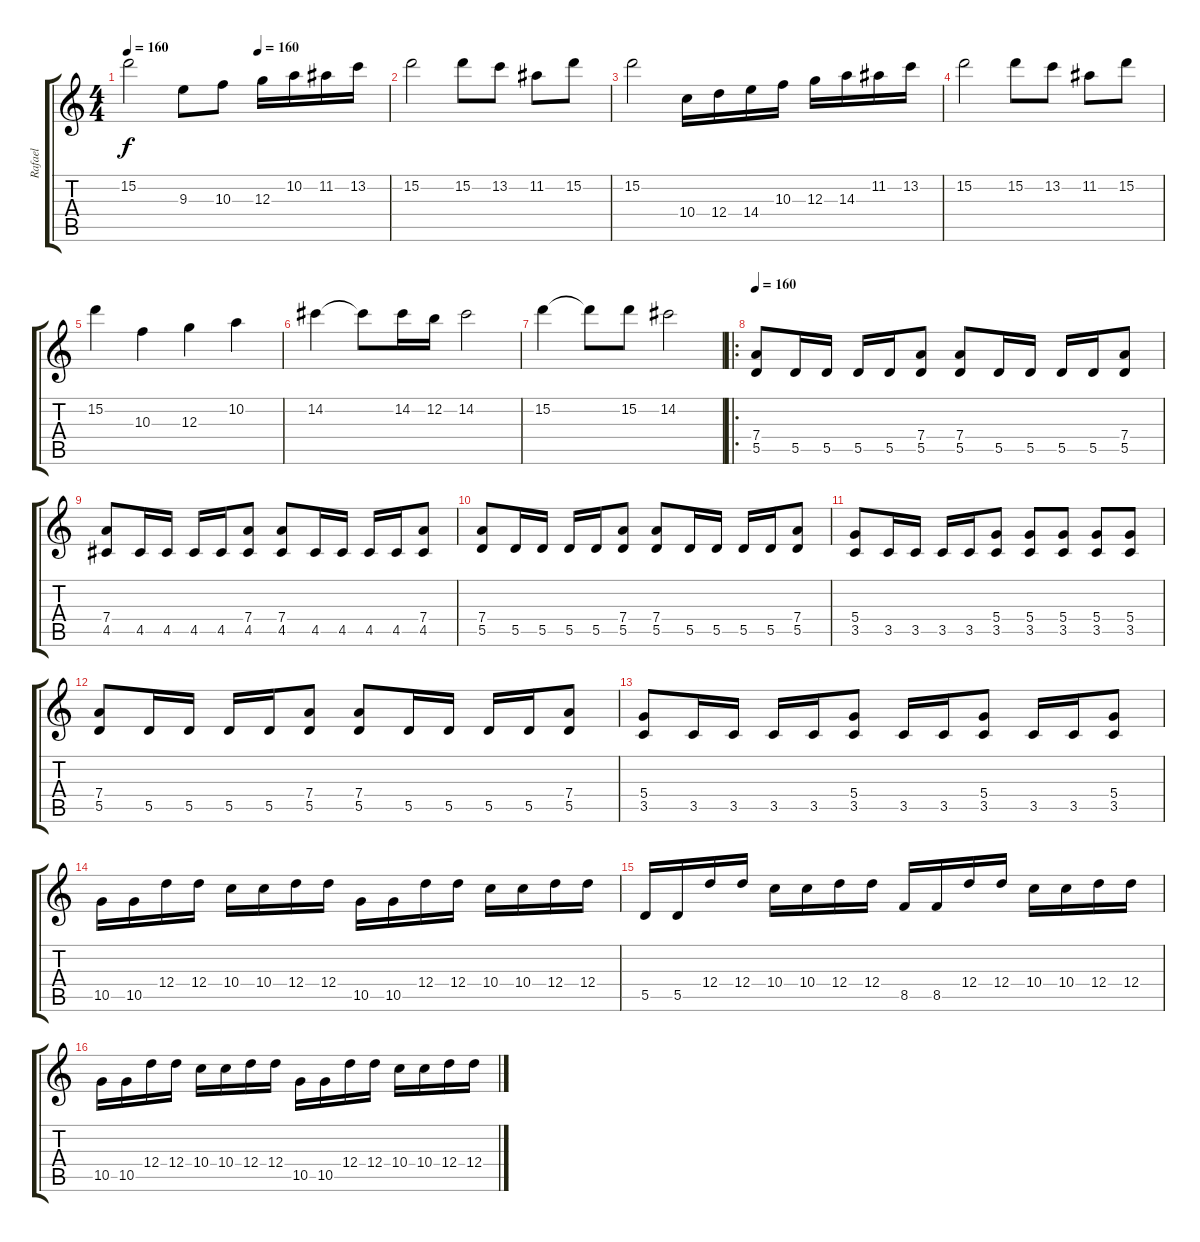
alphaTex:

\track ("Rafael" "Rafael") {instrument distortionguitar}
\staff {score tabs}
\tuning (E4 B3 G3 D3 A2 E2) {hide}
\ts (4 4)
\tempo 160
\tempo (160 0.5)
\clef g2
\ks c
15.2.2{dy f} 9.3.8 10.3.8 12.3.16 10.2.16 11.2.16 13.2.16 |
15.2.2 15.2.8 13.2.8 11.2.8 15.2.8 |
15.2.2 10.4.16 12.4.16 14.4.16 10.3.16 12.3.16 14.3.16 11.2.16 13.2.16 |
15.2.2 15.2.8 13.2.8 11.2.8 15.2.8 |
15.2.4 10.3.4 12.3.4 10.2.4 |
14.2.4 14.2{t}.8 14.2.16 12.2.16 14.2.2 |
15.2.4 15.2{t}.8 15.2.8 14.2.2 |
\ro
\tempo 160
(7.4 5.5).8 5.5.16 5.5.16 5.5.16 5.5.16 (7.4 5.5).8 (7.4 5.5).8 5.5.16 5.5.16 5.5.16 5.5.16 (7.4 5.5).8 |
(7.4 4.5).8 4.5.16 4.5.16 4.5.16 4.5.16 (7.4 4.5).8 (7.4 4.5).8 4.5.16 4.5.16 4.5.16 4.5.16 (7.4 4.5).8 |
(7.4 5.5).8 5.5.16 5.5.16 5.5.16 5.5.16 (7.4 5.5).8 (7.4 5.5).8 5.5.16 5.5.16 5.5.16 5.5.16 (7.4 5.5).8 |
(5.4 3.5).8 3.5.16 3.5.16 3.5.16 3.5.16 (5.4 3.5).8 (5.4 3.5).8 (5.4 3.5).8 (5.4 3.5).8 (5.4 3.5).8 |
(7.4 5.5).8 5.5.16 5.5.16 5.5.16 5.5.16 (7.4 5.5).8 (7.4 5.5).8 5.5.16 5.5.16 5.5.16 5.5.16 (7.4 5.5).8 |
(5.4 3.5).8 3.5.16 3.5.16 3.5.16 3.5.16 (5.4 3.5).8 3.5.16 3.5.16 (5.4 3.5).8 3.5.16 3.5.16 (5.4 3.5).8 |
10.5.16 10.5.16 12.4.16 12.4.16 10.4.16 10.4.16 12.4.16 12.4.16 10.5.16 10.5.16 12.4.16 12.4.16 10.4.16 10.4.16 12.4.16 12.4.16 |
5.5.16 5.5.16 12.4.16 12.4.16 10.4.16 10.4.16 12.4.16 12.4.16 8.5.16 8.5.16 12.4.16 12.4.16 10.4.16 10.4.16 12.4.16 12.4.16 |
10.5.16 10.5.16 12.4.16 12.4.16 10.4.16 10.4.16 12.4.16 12.4.16 10.5.16 10.5.16 12.4.16 12.4.16 10.4.16 10.4.16 12.4.16 12.4.16
